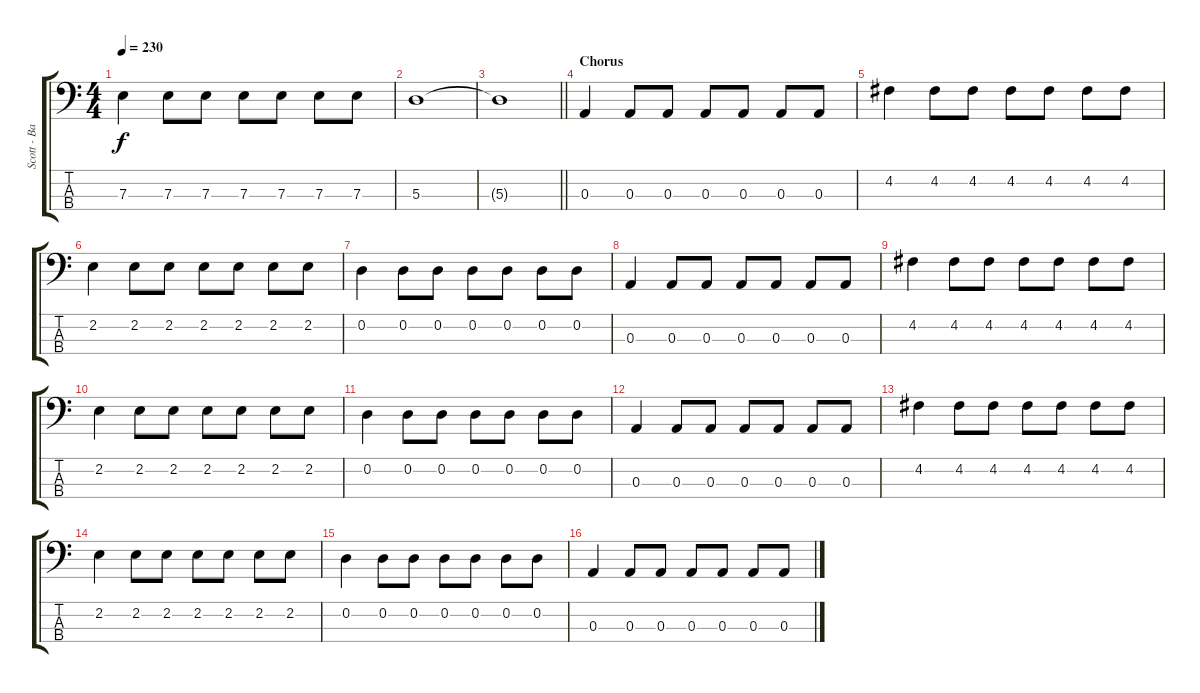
\track ("Scott - Bass" "Scott - Ba") {instrument electricbasspick}
\staff {score tabs}
\tuning (G2 D2 A1 E1) {hide}
\ts (4 4)
\tempo 230
\clef f4
\ks c
7.3.4{dy f} 7.3.8 7.3.8 7.3.8 7.3.8 7.3.8 7.3.8 |
5.3.1 |
\barLineRight lightlight
5.3{t}.1 |
\section ("" "Chorus")
0.3.4 0.3.8 0.3.8 0.3.8 0.3.8 0.3.8 0.3.8 |
4.2.4 4.2.8 4.2.8 4.2.8 4.2.8 4.2.8 4.2.8 |
2.2.4 2.2.8 2.2.8 2.2.8 2.2.8 2.2.8 2.2.8 |
0.2.4 0.2.8 0.2.8 0.2.8 0.2.8 0.2.8 0.2.8 |
0.3.4 0.3.8 0.3.8 0.3.8 0.3.8 0.3.8 0.3.8 |
4.2.4 4.2.8 4.2.8 4.2.8 4.2.8 4.2.8 4.2.8 |
2.2.4 2.2.8 2.2.8 2.2.8 2.2.8 2.2.8 2.2.8 |
0.2.4 0.2.8 0.2.8 0.2.8 0.2.8 0.2.8 0.2.8 |
0.3.4 0.3.8 0.3.8 0.3.8 0.3.8 0.3.8 0.3.8 |
4.2.4 4.2.8 4.2.8 4.2.8 4.2.8 4.2.8 4.2.8 |
2.2.4 2.2.8 2.2.8 2.2.8 2.2.8 2.2.8 2.2.8 |
0.2.4 0.2.8 0.2.8 0.2.8 0.2.8 0.2.8 0.2.8 |
0.3.4 0.3.8 0.3.8 0.3.8 0.3.8 0.3.8 0.3.8
